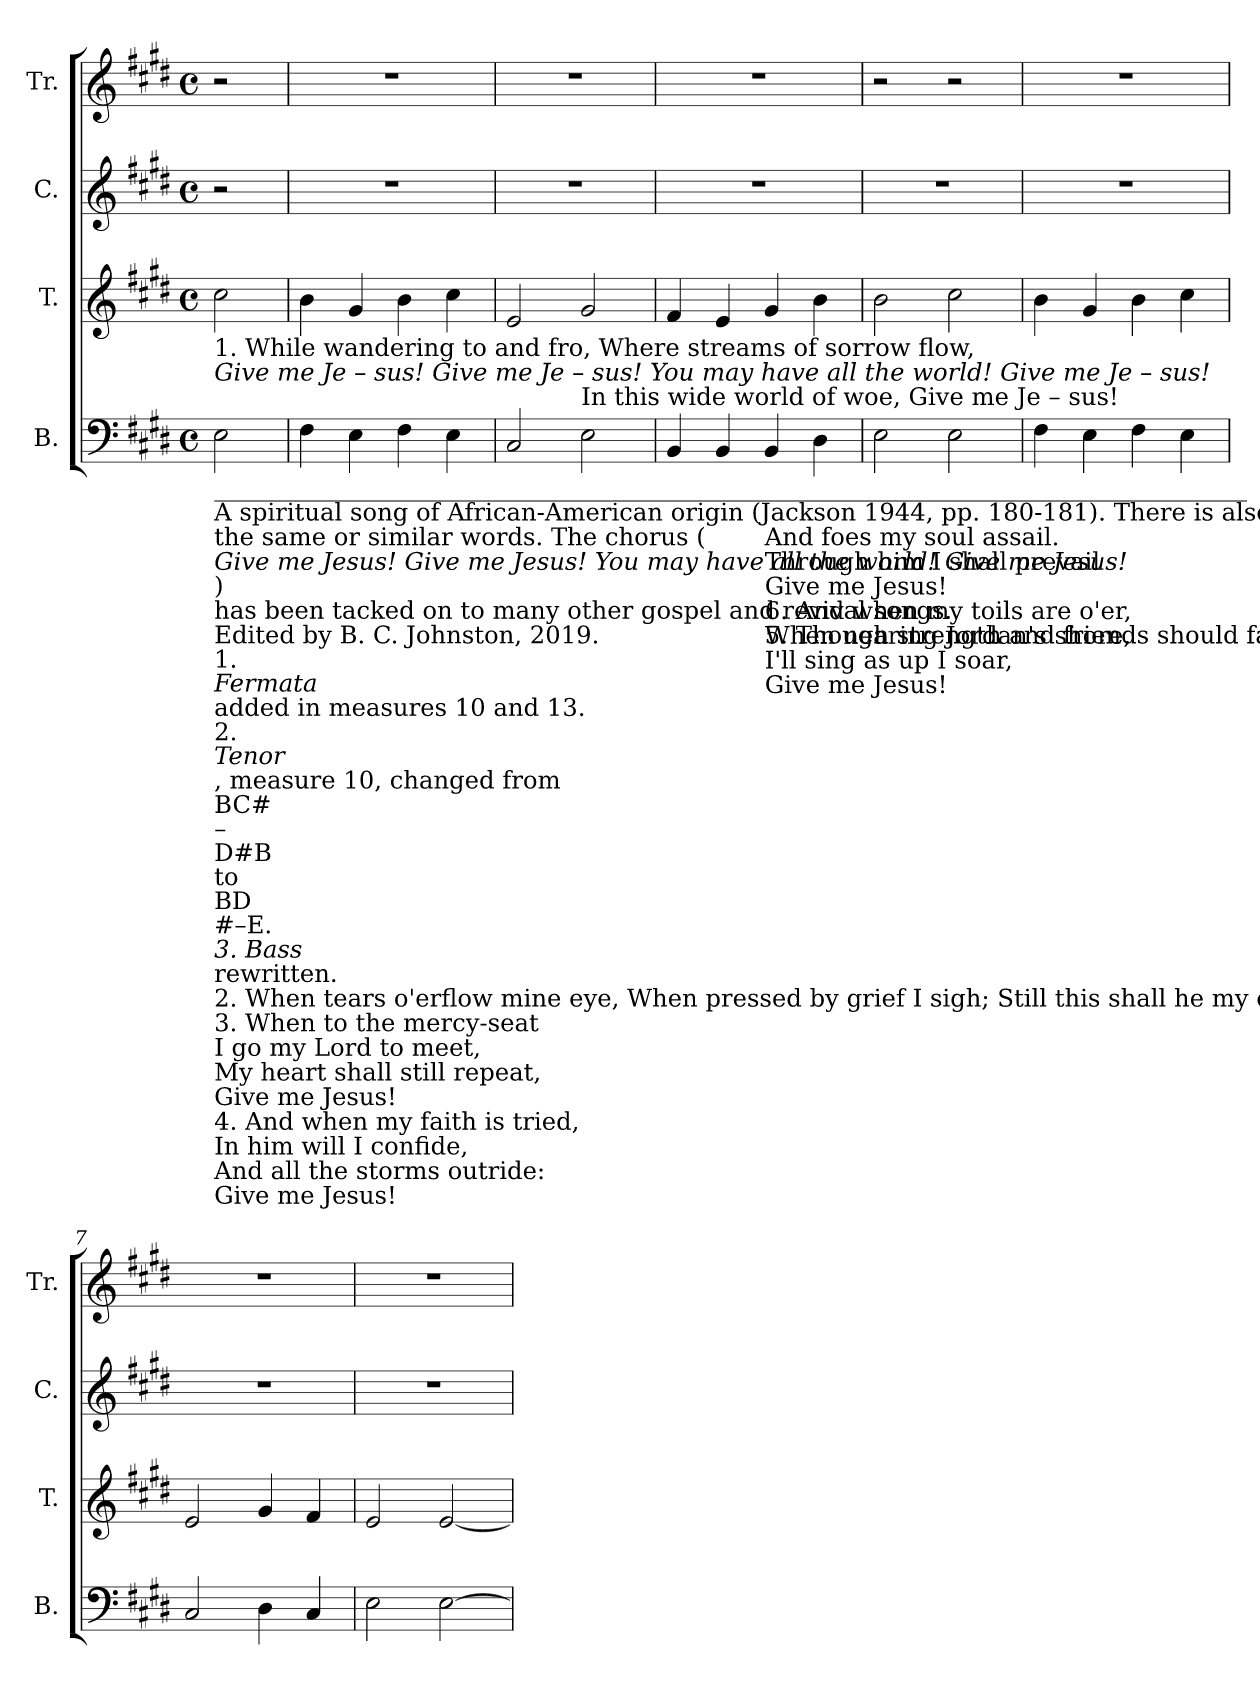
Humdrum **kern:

**kern	**kern	**kern	**kern
*part4	*part3	*part2	*part1
*staff4	*staff3	*staff2	*staff1
*I"B.	*I"T.	*I"C.	*I"Tr.
*I'B.	*I'T.	*I'C.	*I'Tr.
*clefF4	*clefG2	*clefG2	*clefG2
*k[f#c#g#d#]	*k[f#c#g#d#]	*k[f#c#g#d#]	*k[f#c#g#d#]
*M4/4	*M4/4	*M4/4	*M4/4
*met(c)	*met(c)	*met(c)	*met(c)
*MM90	*MM90	*MM90	*MM90
=1	=1	=1	=1
!	!LO:TX:b:t=1. While wandering to and fro,                                              Where streams of sorrow flow,	!	!
!	!LO:TX:b:i:t=Give  me  Je     –    sus!   Give  me  Je     –     sus!  You may have  all   the   world!  Give me Je – sus!	!	!
!LO:TX:b:t=_____________________________________________________________________________________	!	!	!
!LO:TX:b:t=A spiritual song of African-American origin (Jackson 1944, pp. 180-181).  There is also a different hymn-tune using	!	!	!
!LO:TX:b:t=the same or similar words. The chorus (	!	!	!
!LO:TX:b:i:t=Give me Jesus! Give me Jesus! You may have all the world! Give me Jesus!	!	!	!
!LO:TX:b:t=)	!	!	!
!LO:TX:b:t=has been tacked on to many other gospel and revival songs.	!	!	!
!LO:TX:b:t=Edited by B. C. Johnston, 2019.	!	!	!
!LO:TX:b:t=1.	!	!	!
!LO:TX:b:i:t=Fermata	!	!	!
!LO:TX:b:t=added in measures 10 and 13.	!	!	!
!LO:TX:b:t=2.	!	!	!
!LO:TX:b:i:t=Tenor	!	!	!
!LO:TX:b:t=, measure 10, changed from	!	!	!
!LO:TX:b:t=BC#	!	!	!
!LO:TX:b:t=–	!	!	!
!LO:TX:b:t=D#B	!	!	!
!LO:TX:b:t=to	!	!	!
!LO:TX:b:t=BD	!	!	!
!LO:TX:b:t=#–E.	!	!	!
!LO:TX:b:i:t=3. Bass	!	!	!
!LO:TX:b:t=rewritten.	!	!	!
!LO:TX:b:t=2. When tears o'erflow mine eye,  When pressed by grief I sigh; Still this shall he my cry, Give me Jesus!	!	!	!
!LO:TX:b:t=3. When to the mercy-seat	!	!	!
!LO:TX:b:t=I go my Lord to meet,	!	!	!
!LO:TX:b:t=My heart shall still repeat,	!	!	!
!LO:TX:b:t=Give me Jesus!	!	!	!
!LO:TX:b:t=4. And when my faith is tried,	!	!	!
!LO:TX:b:t=In him will I confide,	!	!	!
!LO:TX:b:t=And all the storms outride&colon;	!	!	!
!LO:TX:b:t=Give me Jesus!	!	!	!
2E!\	2cc#!\	2r	2r
=2	=2	=2	=2
4F#!\	4b!\	1r	1r
4E!\	4g#!/	.	.
4F#!\	4b!\	.	.
4E!\	4cc#!\	.	.
=3	=3	=3	=3
2C#!/	2e!/	1r	1r
!	!LO:TX:b:t=In this wide world of woe,                                               Give me  Je – sus!	!	!
2E!\	2g#!/	.	.
=4	=4	=4	=4
4BB!/	4f#!/	1r	1r
4BB!/	4e!/	.	.
!LO:TX:b:t=5. Though strength and friends should fail,	!	!	!
!LO:TX:b:t=And foes my soul assail.	!	!	!
!LO:TX:b:t=Through him I shall prevail	!	!	!
!LO:TX:b:t=Give me Jesus!	!	!	!
!LO:TX:b:t=6. And when my toils are o'er,	!	!	!
!LO:TX:b:t=When nearing Jordan's shore,	!	!	!
!LO:TX:b:t=I'll sing as up I soar,	!	!	!
!LO:TX:b:t=Give me Jesus!	!	!	!
4BB!/	4g#!/	.	.
4D#!\	4b!\	.	.
=5	=5	=5	=5
2E!\	2b!\	1r	2r
2E!\	2cc#!\	.	2r
=6	=6	=6	=6
4F#!\	4b!\	1r	1r
4E!\	4g#!/	.	.
4F#!\	4b!\	.	.
4E!\	4cc#!\	.	.
=7	=7	=7	=7
2C#!/	2e!/	1r	1r
4D#!\	4g#!/	.	.
4C#!/	4f#!/	.	.
=8	=8	=8	=8
2E!\	2e!/	1r	1r
[2E!\	[2e!/	.	.
=	=	=	=
*-	*-	*-	*-
